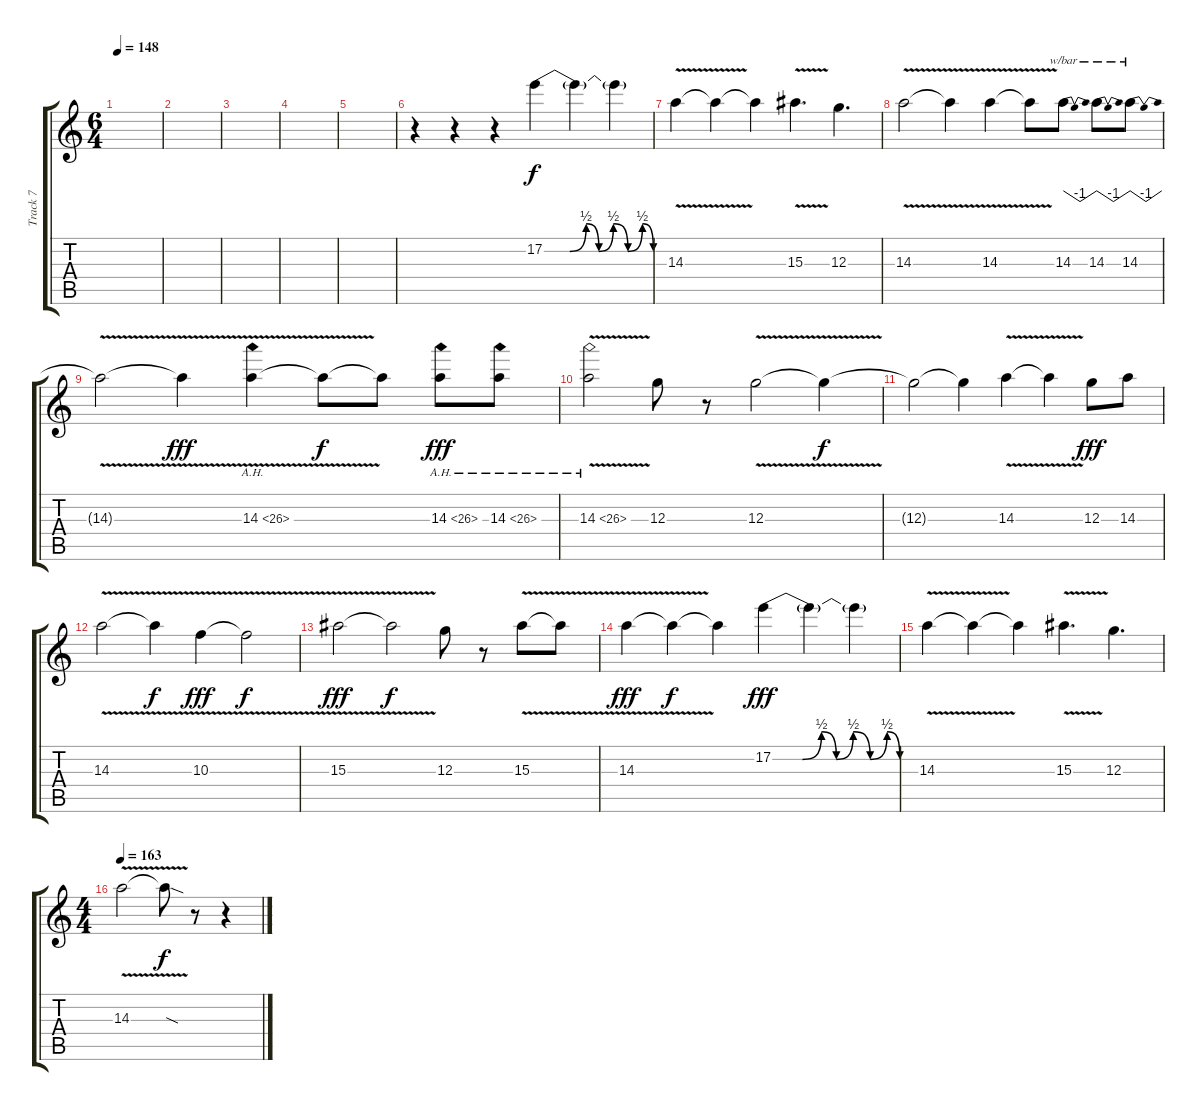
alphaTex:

\track ("Track 7" "Track 7") {instrument overdrivenguitar}
\staff {score tabs}
\tuning (E4 B3 G3 D3 A2 E2) {hide}
\ts (6 4)
\tempo 148
\clef g2
\ks c
|
|
|
|
|
r.4 r.4 r.4 17.2{be (custom 0 0 14 0 23 2 30 0 38 2 46 0 54 2 60 0)}.4{volume 16 instrument overdrivenguitar} 17.2{t}.4 17.2{t}.4 |
14.3{v}.4 14.3{t}.4 14.3{t}.4 15.3{v}.4{d} 12.3.4{d} |
14.3{v}.2 14.3{t}.4 14.3{v}.4 14.3{t}.8 14.3.8{tbe (dip default 0 0 30 -4 60 0)} 14.3.8{tbe (dip default 0 0 30 -4 60 0)} 14.3.8{tbe (dip default 0 0 30 -4 60 0)} |
14.3{v t}.2{dy f} 14.3{t}.4{dy fff} 14.3{ah 12 v}.4 14.3{t}.8{dy f} 14.3{t}.8 14.3{ah 12}.8{dy fff} 14.3{ah 12}.8 |
14.3{ah 12 v}.2 12.3.8 r.8 12.3{v}.2 12.3{t}.4{dy f} |
12.3{t}.2 12.3{t}.4 14.3{v}.4 14.3{t}.4 12.3.8{dy fff} 14.3.8 |
14.3{v}.2 14.3{t}.4{dy f} 10.3{v}.4{dy fff} 10.3{t}.2{dy f} |
15.3{v}.2{dy fff} 15.3{t}.2{dy f} 12.3.8 r.8 15.3{v}.8 15.3{t}.8 |
14.3{v}.4{dy fff} 14.3{t}.4{dy f} 14.3{t}.4 17.2{be (custom 0 0 14 0 23 2 30 0 38 2 46 0 54 2 60 0)}.4{dy fff} 17.2{t}.4 17.2{t}.4 |
14.3{v}.4 14.3{t}.4 14.3{t}.4 15.3{v}.4{d} 12.3.4{d} |
\ts (4 4)
\tempo 163
14.3{v}.2 14.3{sod t}.8{dy f} r.8 r.4
